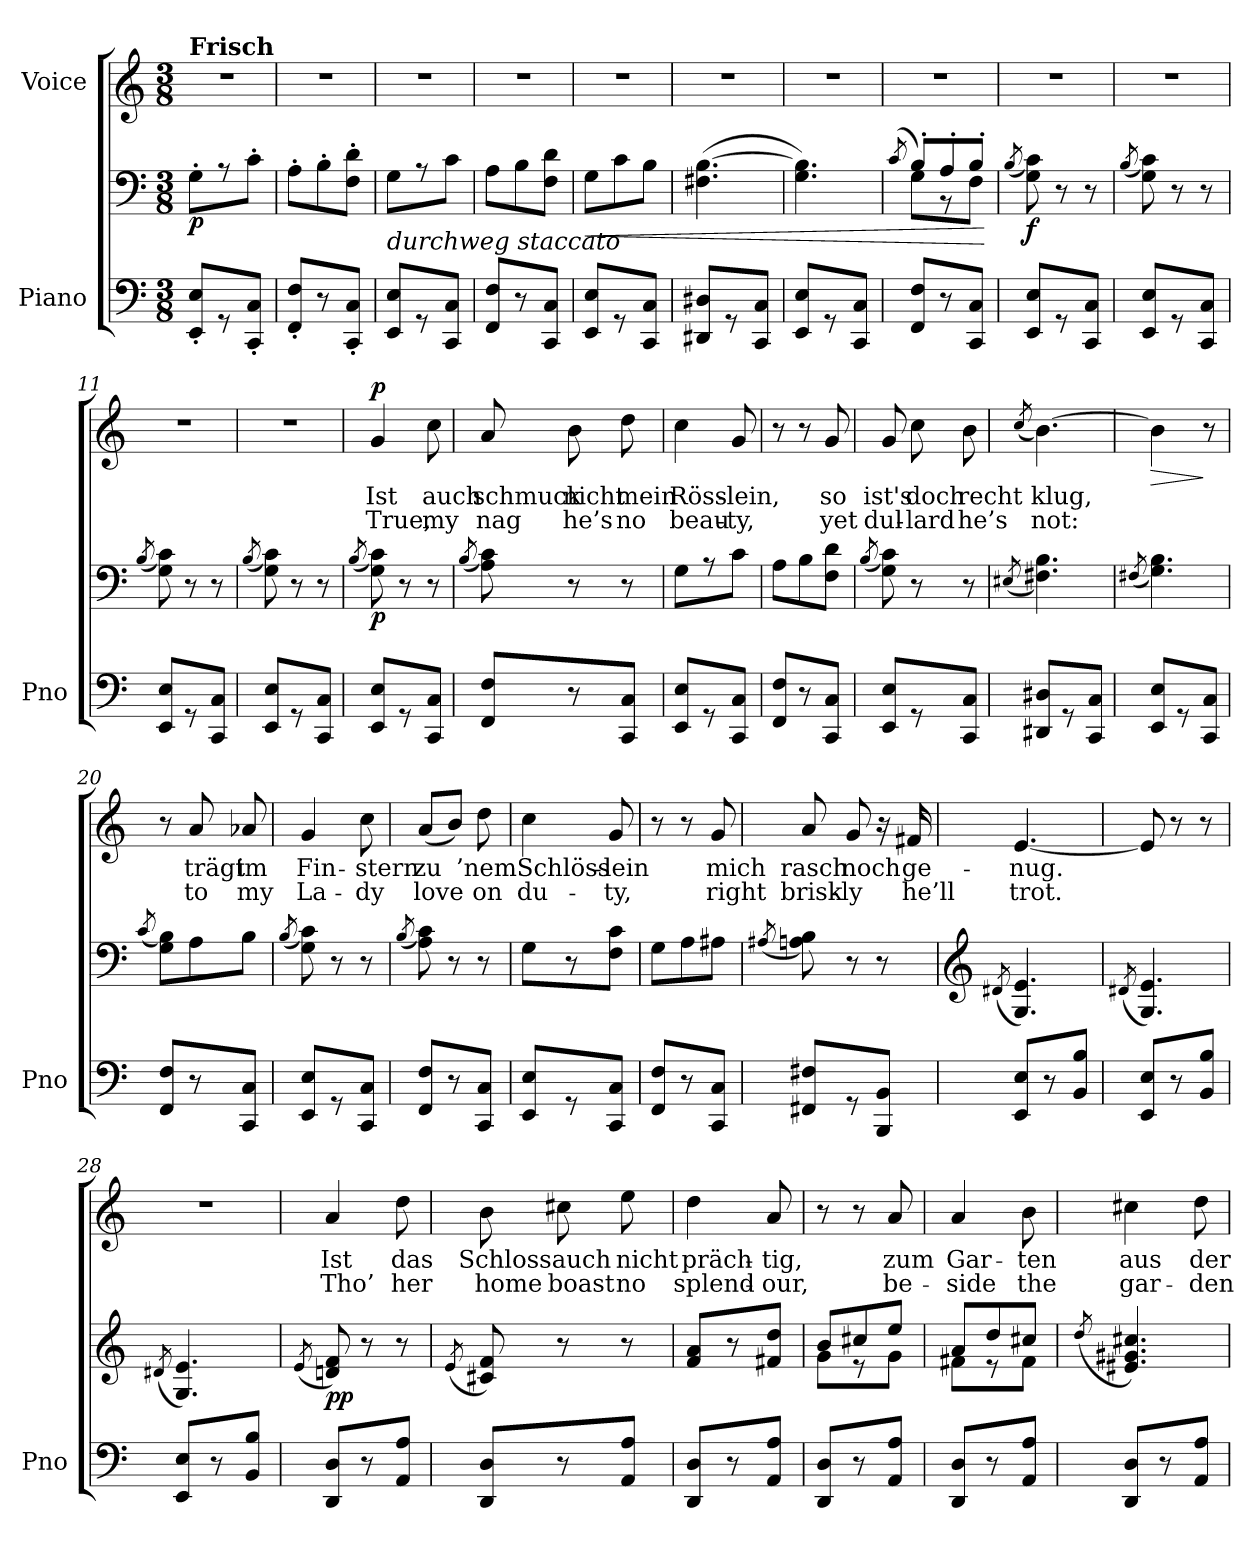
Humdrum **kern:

**kern	**kern	**dynam	**kern	**text	**text	**dynam
*part2	*part2	*part2	*part1	*part1	*part1	*part1
*staff3	*staff2	*staff2/3	*staff1	*staff1	*staff1	*staff1
*I"Piano	*	*	*I"Voice	*	*	*
*I'Pno	*	*	*	*	*	*
*clefF4	*clefF4	*	*clefG2	*	*	*
*k[]	*k[]	*	*k[]	*	*	*
*M3/8	*M3/8	*	*M3/8	*	*	*
=1	=1	=1	=1	=1	=1	=1
!	!	!	!LO:TX:a:B:t=Frisch	!	!	!
!	!	!LO:DY:b	!	!	!	!
8EE/' 8E/'L	8G'\L	p	4.r	.	.	.
8r	8r	.	.	.	.	.
8CC/' 8C/'J	8c'\J	.	.	.	.	.
=2	=2	=2	=2	=2	=2	=2
8FF/' 8F/'L	8A'\L	.	4.r	.	.	.
8r	8B'\	.	.	.	.	.
8CC/' 8C/'J	8F\' 8d\'J	.	.	.	.	.
=3	=3	=3	=3	=3	=3	=3
!LO:TX:i:t=durchweg staccato	!	!	!	!	!	!
8EE/ 8E/L	8G\L	.	4.r	.	.	.
8r	8r	.	.	.	.	.
8CC/ 8C/J	8c\J	.	.	.	.	.
=4	=4	=4	=4	=4	=4	=4
8FF/ 8F/L	8A\L	.	4.r	.	.	.
8r	8B\	.	.	.	.	.
8CC/ 8C/J	8F\ 8d\J	.	.	.	.	.
=5	=5	=5	=5	=5	=5	=5
!	!	!LO:HP:b	!	!	!	!
8EE/ 8E/L	8G\L	<	4.r	.	.	.
8r	8c\	.	.	.	.	.
8CC/ 8C/J	8B\J	.	.	.	.	.
=6	=6	=6	=6	=6	=6	=6
8DD#X/ 8D#X/L	(4.F#X\ [4.B\	.	4.r	.	.	.
8r	.	.	.	.	.	.
8CC/ 8C/J	.	.	.	.	.	.
=7	=7	=7	=7	=7	=7	=7
8EE/ 8E/L	4.G\ 4.B\])	.	4.r	.	.	.
8r	.	.	.	.	.	.
8CC/ 8C/J	.	.	.	.	.	.
=8	=8	=8	=8	=8	=8	=8
.	(>8qc/	.	.	.	.	.
*	*^	*	*	*	*	*
8FF/ 8F/L	8B'>/L)	8G\L	.	4.r	.	.	.
8r	8A'/	8r	.	.	.	.	.
8CC/ 8C/J	8B'/J	8F\J	.	.	.	.	.
*	*v	*v	*	*	*	*	*
.	.	[	.	.	.	.
=9	=9	=9	=9	=9	=9	=9
.	(>8qB/	.	.	.	.	.
!	!	!LO:DY:b	!	!	!	!
8EE/ 8E/L	8G\ 8c\)	f	4.r	.	.	.
8r	8r	.	.	.	.	.
8CC/ 8C/J	8r	.	.	.	.	.
=10	=10	=10	=10	=10	=10	=10
.	(>8qB/	.	.	.	.	.
8EE/ 8E/L	8G\ 8c\)	.	4.r	.	.	.
8r	8r	.	.	.	.	.
8CC/ 8C/J	8r	.	.	.	.	.
=11	=11	=11	=11	=11	=11	=11
.	(>8qB/	.	.	.	.	.
8EE/ 8E/L	8G\ 8c\)	.	4.r	.	.	.
8r	8r	.	.	.	.	.
8CC/ 8C/J	8r	.	.	.	.	.
=12	=12	=12	=12	=12	=12	=12
.	(>8qB/	.	.	.	.	.
8EE/ 8E/L	8G\ 8c\)	.	4.r	.	.	.
8r	8r	.	.	.	.	.
8CC/ 8C/J	8r	.	.	.	.	.
=13	=13	=13	=13	=13	=13	=13
.	(>8qB/	.	.	.	.	.
!	!	!LO:DY:b	!	!	!	!LO:DY:a
8EE/ 8E/L	8G\ 8c\)	p	4g/	Ist	True,	p
8r	8r	.	.	.	.	.
8CC/ 8C/J	8r	.	8cc\	auch	my	.
=14	=14	=14	=14	=14	=14	=14
.	(>8qB/	.	.	.	.	.
8FF/ 8F/L	8A\ 8c\)	.	8a/	schmuck	nag	.
8r	8r	.	8b\	nicht	he’s	.
8CC/ 8C/J	8r	.	8dd\	mein	no	.
=15	=15	=15	=15	=15	=15	=15
8EE/ 8E/L	8G\L	.	4cc\	Röss-	beau-	.
8r	8r	.	.	.	.	.
8CC/ 8C/J	8c\J	.	8g/	-lein,	-ty,	.
=16	=16	=16	=16	=16	=16	=16
8FF/ 8F/L	8A\L	.	8r	.	.	.
8r	8B\	.	8r	.	.	.
8CC/ 8C/J	8F\ 8d\J	.	8g/	so	yet	.
=17	=17	=17	=17	=17	=17	=17
.	(>8qB/	.	.	.	.	.
8EE/ 8E/L	8G\ 8c\)	.	8g/	ist's	dul-	.
8r	8r	.	8cc\	doch	-lard	.
8CC/ 8C/J	8r	.	8b\	recht	he’s	.
=18	=18	=18	=18	=18	=18	=18
.	(8qE#X/	.	(8qcc/	.	.	.
8DD#X/ 8D#X/L	4.F#X\ 4.B\)	.	[4.b\)	klug,	not:	.
8r	.	.	.	.	.	.
8CC/ 8C/J	.	.	.	.	.	.
=19	=19	=19	=19	=19	=19	=19
.	(8qF#X/	.	.	.	.	.
*	*^	*	*	*	*	*
!	!	!	!	!	!	!	!LO:HP:b
8EE/ 8E/L	4.G\ 4.B\)	8ryy	.	4b\]	.	.	>
8r	.	8ryy	.	.	.	.	.
8CC/ 8C/J	.	8ryy	.	8r	.	.	]
*	*v	*v	*	*	*	*	*
=20	=20	=20	=20	=20	=20	=20
.	(>8qc/	.	.	.	.	.
8FF/ 8F/L	8G\ 8B\L)	.	8r	.	.	.
8r	8A\	.	8a/	trägt	to	.
8CC/ 8C/J	8B\J	.	8a-X/	im	my	.
=21	=21	=21	=21	=21	=21	=21
.	(>8qB/	.	.	.	.	.
8EE/ 8E/L	8G\ 8c\)	.	4g/	Fin-	La-	.
8r	8r	.	.	.	.	.
8CC/ 8C/J	8r	.	8cc\	-stern	-dy	.
=22	=22	=22	=22	=22	=22	=22
.	(>8qB/	.	.	.	.	.
8FF/ 8F/L	8A\ 8c\)	.	(8a/L	zu	love	.
8r	8r	.	8b/J)	.	.	.
8CC/ 8C/J	8r	.	8dd\	’nem	on	.
=23	=23	=23	=23	=23	=23	=23
8EE/ 8E/L	8G\L	.	4cc\	Schlöss-	du-	.
8r	8r	.	.	.	.	.
8CC/ 8C/J	8F\ 8c\J	.	8g/	-lein	-ty,	.
=24	=24	=24	=24	=24	=24	=24
8FF/ 8F/L	8G\L	.	8r	.	.	.
8r	8A\	.	8r	.	.	.
8CC/ 8C/J	8A#X\J	.	8g/	mich	right	.
=25	=25	=25	=25	=25	=25	=25
.	(>8qA#X/	.	.	.	.	.
8FF#X/ 8F#X/L	8An\ 8B\)	.	8a/	rasch	brisk-	.
8r	8r	.	8g/	noch	-ly	.
8BBB/ 8BB/J	8r	.	16r	.	.	.
.	.	.	16f#X/	ge-	he’ll	.
=26	=26	=26	=26	=26	=26	=26
*	*clefG2	*	*	*	*	*
.	(8qd#X/	.	.	.	.	.
8EE/ 8E/L	4.G/ 4.e/)	.	[4.e/	-nug.	trot.	.
8r	.	.	.	.	.	.
8BB/ 8B/J	.	.	.	.	.	.
=27	=27	=27	=27	=27	=27	=27
.	(8qd#X/	.	.	.	.	.
8EE/ 8E/L	4.G/ 4.e/)	.	8e/]	.	.	.
8r	.	.	8r	.	.	.
8BB/ 8B/J	.	.	8r	.	.	.
=28	=28	=28	=28	=28	=28	=28
.	(8qd#X/	.	.	.	.	.
8EE/ 8E/L	4.G/ 4.e/)	.	4.r	.	.	.
8r	.	.	.	.	.	.
8BB/ 8B/J	.	.	.	.	.	.
=29	=29	=29	=29	=29	=29	=29
.	(>8qe/	.	.	.	.	.
!	!	!LO:DY:b	!	!	!	!
8DD/ 8D/L	8dn/ 8f/)	pp	4a/	Ist	Tho’	.
8r	8r	.	.	.	.	.
8AA/ 8A/J	8r	.	8dd\	das	her	.
=30	=30	=30	=30	=30	=30	=30
.	(8qe/	.	.	.	.	.
8DD/ 8D/L	8c#X/ 8f/)	.	8b\	Schloss	home	.
8r	8r	.	8cc#X\	auch	boast	.
8AA/ 8A/J	8r	.	8ee\	nicht	no	.
=31	=31	=31	=31	=31	=31	=31
8DD/ 8D/L	8f/ 8a/L	.	4dd\	präch-	splend-	.
8r	8r	.	.	.	.	.
8AA/ 8A/J	8f#X/ 8dd/J	.	8a/	-tig,	-our,	.
=32	=32	=32	=32	=32	=32	=32
*	*^	*	*	*	*	*
8DD/ 8D/L	8b/L	8g\L	.	8r	.	.	.
8r	8cc#X/	8r	.	8r	.	.	.
8AA/ 8A/J	8ee/J	8g\J	.	8a/	zum	be-	.
=33	=33	=33	=33	=33	=33	=33	=33
8DD/ 8D/L	8a/L	8f#X\L	.	4a/	Gar-	-side	.
8r	8dd/	8r	.	.	.	.	.
8AA/ 8A/J	8cc#X/J	8f#\J	.	8b\	-ten	the	.
*	*v	*v	*	*	*	*	*
=34	=34	=34	=34	=34	=34	=34
.	(>8qdd/	.	.	.	.	.
8DD/ 8D/L	4.e#X/ 4.g#X/ 4.cc#X/)	.	4cc#X\	aus	gar-	.
8r	.	.	.	.	.	.
8AA/ 8A/J	.	.	8dd\	der	-den	.
=	=	=	=	=	=	=
*-	*-	*-	*-	*-	*-	*-
